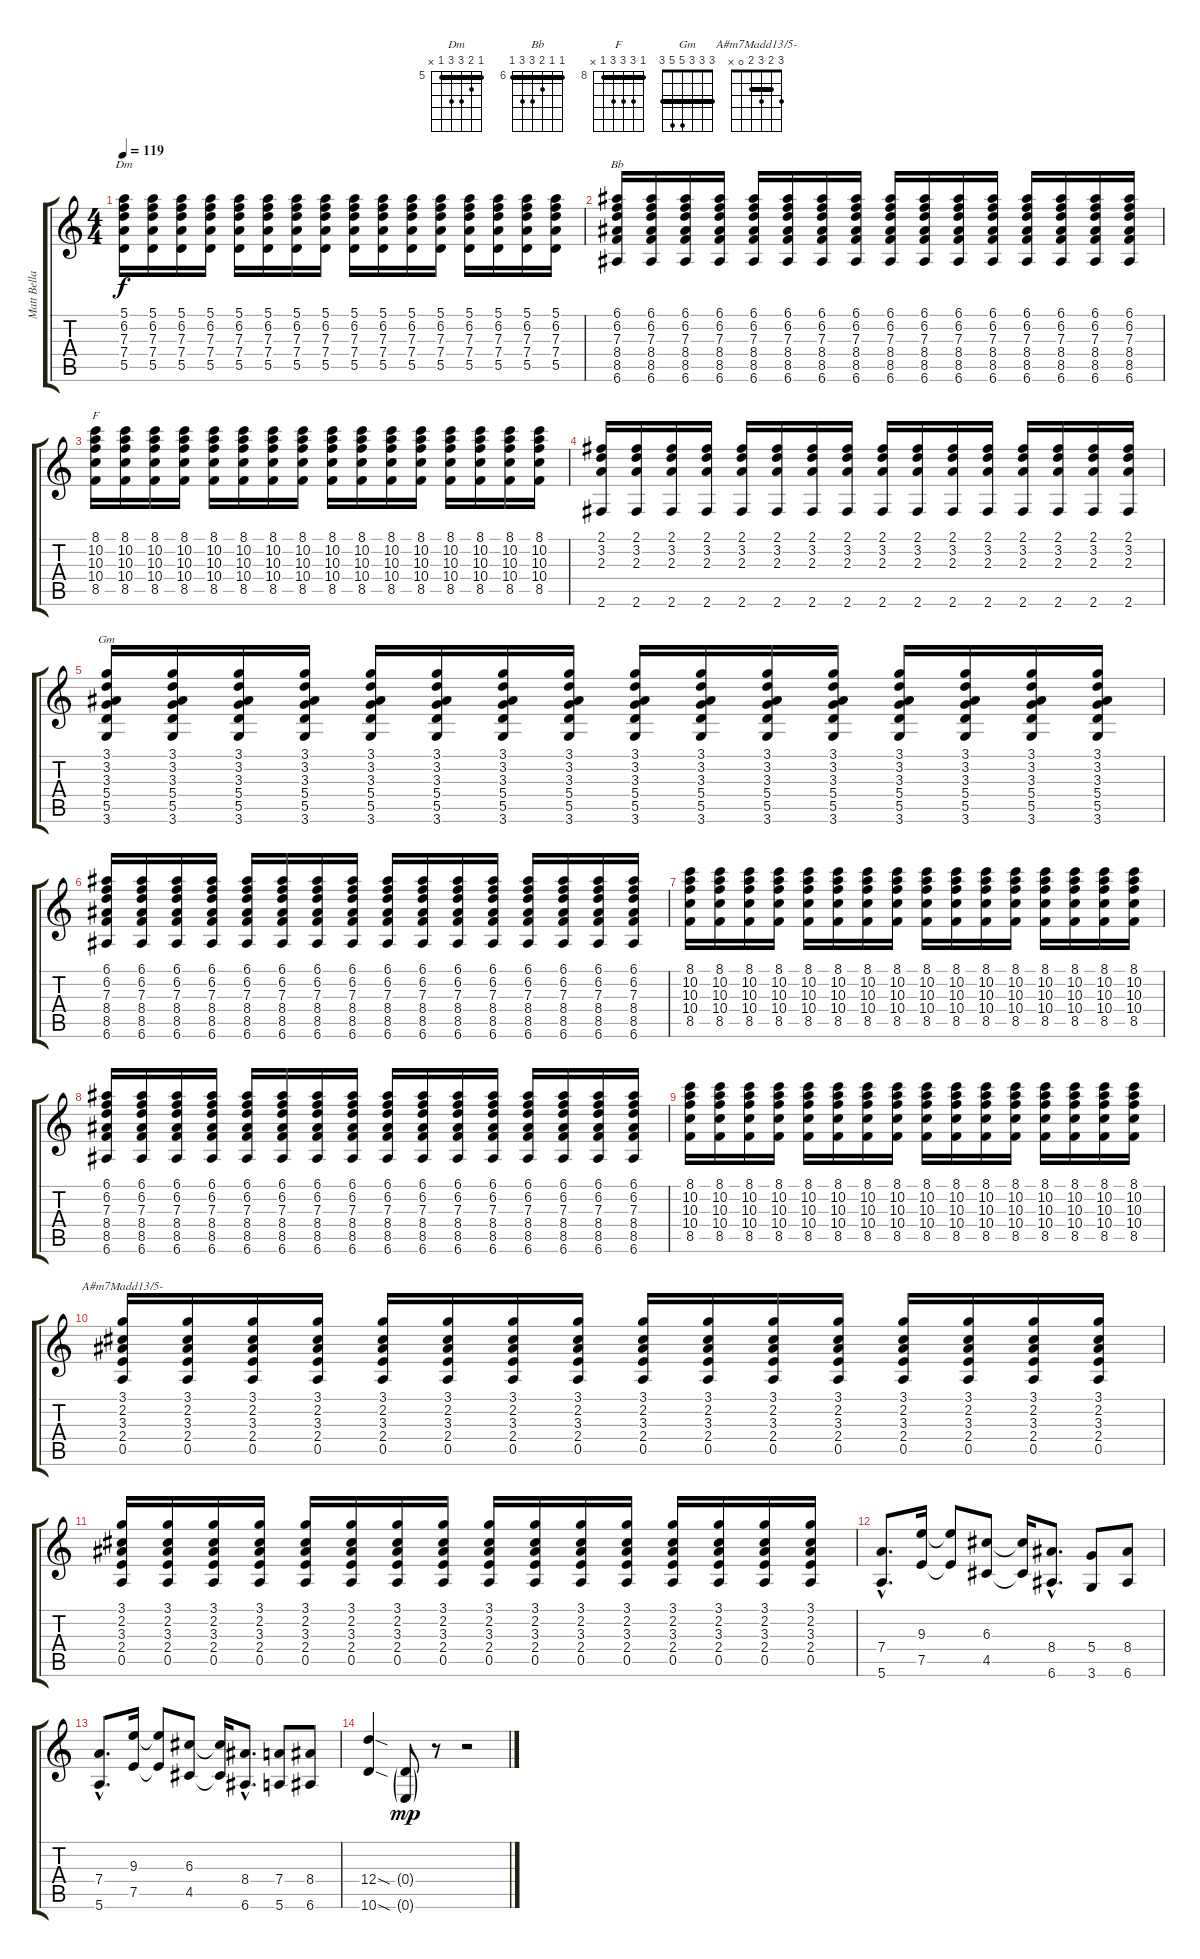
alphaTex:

\track ("Matt Bellamy Guitar" "Matt Bella") {instrument distortionguitar}
\staff {score tabs}
\tuning (E4 B3 G3 D3 A2 E2) {hide}
\chord ("Dm" 5 6 7 7 5 x) {firstfret 5 barre 5}
\chord ("Bb" 6 6 7 8 8 6) {firstfret 6 barre 6}
\chord ("F" 8 10 10 10 8 x) {firstfret 8 barre 8}
\chord ("Gm" 3 3 3 5 5 3) {barre 3}
\chord ("A#m7Madd13/5-" 3 2 3 2 0 x) {barre 2}
\ts (4 4)
\tempo 119
\clef g2
\ks c
(5.1 6.2 7.3 7.4 5.5).16{ch "Dm" dy f} (5.1 6.2 7.3 7.4 5.5).16 (5.1 6.2 7.3 7.4 5.5).16 (5.1 6.2 7.3 7.4 5.5).16 (5.1 6.2 7.3 7.4 5.5).16 (5.1 6.2 7.3 7.4 5.5).16 (5.1 6.2 7.3 7.4 5.5).16 (5.1 6.2 7.3 7.4 5.5).16 (5.1 6.2 7.3 7.4 5.5).16 (5.1 6.2 7.3 7.4 5.5).16 (5.1 6.2 7.3 7.4 5.5).16 (5.1 6.2 7.3 7.4 5.5).16 (5.1 6.2 7.3 7.4 5.5).16 (5.1 6.2 7.3 7.4 5.5).16 (5.1 6.2 7.3 7.4 5.5).16 (5.1 6.2 7.3 7.4 5.5).16 |
(6.1 6.2 7.3 8.4 8.5 6.6).16{ch "Bb"} (6.1 6.2 7.3 8.4 8.5 6.6).16 (6.1 6.2 7.3 8.4 8.5 6.6).16 (6.1 6.2 7.3 8.4 8.5 6.6).16 (6.1 6.2 7.3 8.4 8.5 6.6).16 (6.1 6.2 7.3 8.4 8.5 6.6).16 (6.1 6.2 7.3 8.4 8.5 6.6).16 (6.1 6.2 7.3 8.4 8.5 6.6).16 (6.1 6.2 7.3 8.4 8.5 6.6).16 (6.1 6.2 7.3 8.4 8.5 6.6).16 (6.1 6.2 7.3 8.4 8.5 6.6).16 (6.1 6.2 7.3 8.4 8.5 6.6).16 (6.1 6.2 7.3 8.4 8.5 6.6).16 (6.1 6.2 7.3 8.4 8.5 6.6).16 (6.1 6.2 7.3 8.4 8.5 6.6).16 (6.1 6.2 7.3 8.4 8.5 6.6).16 |
(8.1 10.2 10.3 10.4 8.5).16{ch "F"} (8.1 10.2 10.3 10.4 8.5).16 (8.1 10.2 10.3 10.4 8.5).16 (8.1 10.2 10.3 10.4 8.5).16 (8.1 10.2 10.3 10.4 8.5).16 (8.1 10.2 10.3 10.4 8.5).16 (8.1 10.2 10.3 10.4 8.5).16 (8.1 10.2 10.3 10.4 8.5).16 (8.1 10.2 10.3 10.4 8.5).16 (8.1 10.2 10.3 10.4 8.5).16 (8.1 10.2 10.3 10.4 8.5).16 (8.1 10.2 10.3 10.4 8.5).16 (8.1 10.2 10.3 10.4 8.5).16 (8.1 10.2 10.3 10.4 8.5).16 (8.1 10.2 10.3 10.4 8.5).16 (8.1 10.2 10.3 10.4 8.5).16 |
(2.1 3.2 2.3 2.6).16 (2.1 3.2 2.3 2.6).16 (2.1 3.2 2.3 2.6).16 (2.1 3.2 2.3 2.6).16 (2.1 3.2 2.3 2.6).16 (2.1 3.2 2.3 2.6).16 (2.1 3.2 2.3 2.6).16 (2.1 3.2 2.3 2.6).16 (2.1 3.2 2.3 2.6).16 (2.1 3.2 2.3 2.6).16 (2.1 3.2 2.3 2.6).16 (2.1 3.2 2.3 2.6).16 (2.1 3.2 2.3 2.6).16 (2.1 3.2 2.3 2.6).16 (2.1 3.2 2.3 2.6).16 (2.1 3.2 2.3 2.6).16 |
(3.1 3.2 3.3 5.4 5.5 3.6).16{ch "Gm"} (3.1 3.2 3.3 5.4 5.5 3.6).16 (3.1 3.2 3.3 5.4 5.5 3.6).16 (3.1 3.2 3.3 5.4 5.5 3.6).16 (3.1 3.2 3.3 5.4 5.5 3.6).16 (3.1 3.2 3.3 5.4 5.5 3.6).16 (3.1 3.2 3.3 5.4 5.5 3.6).16 (3.1 3.2 3.3 5.4 5.5 3.6).16 (3.1 3.2 3.3 5.4 5.5 3.6).16 (3.1 3.2 3.3 5.4 5.5 3.6).16 (3.1 3.2 3.3 5.4 5.5 3.6).16 (3.1 3.2 3.3 5.4 5.5 3.6).16 (3.1 3.2 3.3 5.4 5.5 3.6).16 (3.1 3.2 3.3 5.4 5.5 3.6).16 (3.1 3.2 3.3 5.4 5.5 3.6).16 (3.1 3.2 3.3 5.4 5.5 3.6).16 |
(6.1 6.2 7.3 8.4 8.5 6.6).16 (6.1 6.2 7.3 8.4 8.5 6.6).16 (6.1 6.2 7.3 8.4 8.5 6.6).16 (6.1 6.2 7.3 8.4 8.5 6.6).16 (6.1 6.2 7.3 8.4 8.5 6.6).16 (6.1 6.2 7.3 8.4 8.5 6.6).16 (6.1 6.2 7.3 8.4 8.5 6.6).16 (6.1 6.2 7.3 8.4 8.5 6.6).16 (6.1 6.2 7.3 8.4 8.5 6.6).16 (6.1 6.2 7.3 8.4 8.5 6.6).16 (6.1 6.2 7.3 8.4 8.5 6.6).16 (6.1 6.2 7.3 8.4 8.5 6.6).16 (6.1 6.2 7.3 8.4 8.5 6.6).16 (6.1 6.2 7.3 8.4 8.5 6.6).16 (6.1 6.2 7.3 8.4 8.5 6.6).16 (6.1 6.2 7.3 8.4 8.5 6.6).16 |
(8.1 10.2 10.3 10.4 8.5).16 (8.1 10.2 10.3 10.4 8.5).16 (8.1 10.2 10.3 10.4 8.5).16 (8.1 10.2 10.3 10.4 8.5).16 (8.1 10.2 10.3 10.4 8.5).16 (8.1 10.2 10.3 10.4 8.5).16 (8.1 10.2 10.3 10.4 8.5).16 (8.1 10.2 10.3 10.4 8.5).16 (8.1 10.2 10.3 10.4 8.5).16 (8.1 10.2 10.3 10.4 8.5).16 (8.1 10.2 10.3 10.4 8.5).16 (8.1 10.2 10.3 10.4 8.5).16 (8.1 10.2 10.3 10.4 8.5).16 (8.1 10.2 10.3 10.4 8.5).16 (8.1 10.2 10.3 10.4 8.5).16 (8.1 10.2 10.3 10.4 8.5).16 |
(6.1 6.2 7.3 8.4 8.5 6.6).16 (6.1 6.2 7.3 8.4 8.5 6.6).16 (6.1 6.2 7.3 8.4 8.5 6.6).16 (6.1 6.2 7.3 8.4 8.5 6.6).16 (6.1 6.2 7.3 8.4 8.5 6.6).16 (6.1 6.2 7.3 8.4 8.5 6.6).16 (6.1 6.2 7.3 8.4 8.5 6.6).16 (6.1 6.2 7.3 8.4 8.5 6.6).16 (6.1 6.2 7.3 8.4 8.5 6.6).16 (6.1 6.2 7.3 8.4 8.5 6.6).16 (6.1 6.2 7.3 8.4 8.5 6.6).16 (6.1 6.2 7.3 8.4 8.5 6.6).16 (6.1 6.2 7.3 8.4 8.5 6.6).16 (6.1 6.2 7.3 8.4 8.5 6.6).16 (6.1 6.2 7.3 8.4 8.5 6.6).16 (6.1 6.2 7.3 8.4 8.5 6.6).16 |
(8.1 10.2 10.3 10.4 8.5).16 (8.1 10.2 10.3 10.4 8.5).16 (8.1 10.2 10.3 10.4 8.5).16 (8.1 10.2 10.3 10.4 8.5).16 (8.1 10.2 10.3 10.4 8.5).16 (8.1 10.2 10.3 10.4 8.5).16 (8.1 10.2 10.3 10.4 8.5).16 (8.1 10.2 10.3 10.4 8.5).16 (8.1 10.2 10.3 10.4 8.5).16 (8.1 10.2 10.3 10.4 8.5).16 (8.1 10.2 10.3 10.4 8.5).16 (8.1 10.2 10.3 10.4 8.5).16 (8.1 10.2 10.3 10.4 8.5).16 (8.1 10.2 10.3 10.4 8.5).16 (8.1 10.2 10.3 10.4 8.5).16 (8.1 10.2 10.3 10.4 8.5).16 |
(3.1 2.2 3.3 2.4 0.5).16{ch "A#m7Madd13/5-"} (3.1 2.2 3.3 2.4 0.5).16 (3.1 2.2 3.3 2.4 0.5).16 (3.1 2.2 3.3 2.4 0.5).16 (3.1 2.2 3.3 2.4 0.5).16 (3.1 2.2 3.3 2.4 0.5).16 (3.1 2.2 3.3 2.4 0.5).16 (3.1 2.2 3.3 2.4 0.5).16 (3.1 2.2 3.3 2.4 0.5).16 (3.1 2.2 3.3 2.4 0.5).16 (3.1 2.2 3.3 2.4 0.5).16 (3.1 2.2 3.3 2.4 0.5).16 (3.1 2.2 3.3 2.4 0.5).16 (3.1 2.2 3.3 2.4 0.5).16 (3.1 2.2 3.3 2.4 0.5).16 (3.1 2.2 3.3 2.4 0.5).16 |
(3.1 2.2 3.3 2.4 0.5).16 (3.1 2.2 3.3 2.4 0.5).16 (3.1 2.2 3.3 2.4 0.5).16 (3.1 2.2 3.3 2.4 0.5).16 (3.1 2.2 3.3 2.4 0.5).16 (3.1 2.2 3.3 2.4 0.5).16 (3.1 2.2 3.3 2.4 0.5).16 (3.1 2.2 3.3 2.4 0.5).16 (3.1 2.2 3.3 2.4 0.5).16 (3.1 2.2 3.3 2.4 0.5).16 (3.1 2.2 3.3 2.4 0.5).16 (3.1 2.2 3.3 2.4 0.5).16 (3.1 2.2 3.3 2.4 0.5).16 (3.1 2.2 3.3 2.4 0.5).16 (3.1 2.2 3.3 2.4 0.5).16 (3.1 2.2 3.3 2.4 0.5).16 |
(7.4{hac} 5.6{hac}).8{d} (9.3 7.5).16 (9.3{t} 7.5{t}).8 (6.3 4.5).8 (6.3{t} 4.5{t}).16 (8.4{hac} 6.6{hac}).8{d} (5.4 3.6).8 (8.4 6.6).8 |
(7.4{hac} 5.6{hac}).8{d} (9.3 7.5).16 (9.3{t} 7.5{t}).8 (6.3 4.5).8 (6.3{t} 4.5{t}).16 (8.4{hac} 6.6{hac}).8{d} (7.4 5.6).8 (8.4 6.6).8 |
(12.4{sod} 10.6{sod}).4 (0.4{g} 0.6{g}).8{dy mp} r.8 r.2
